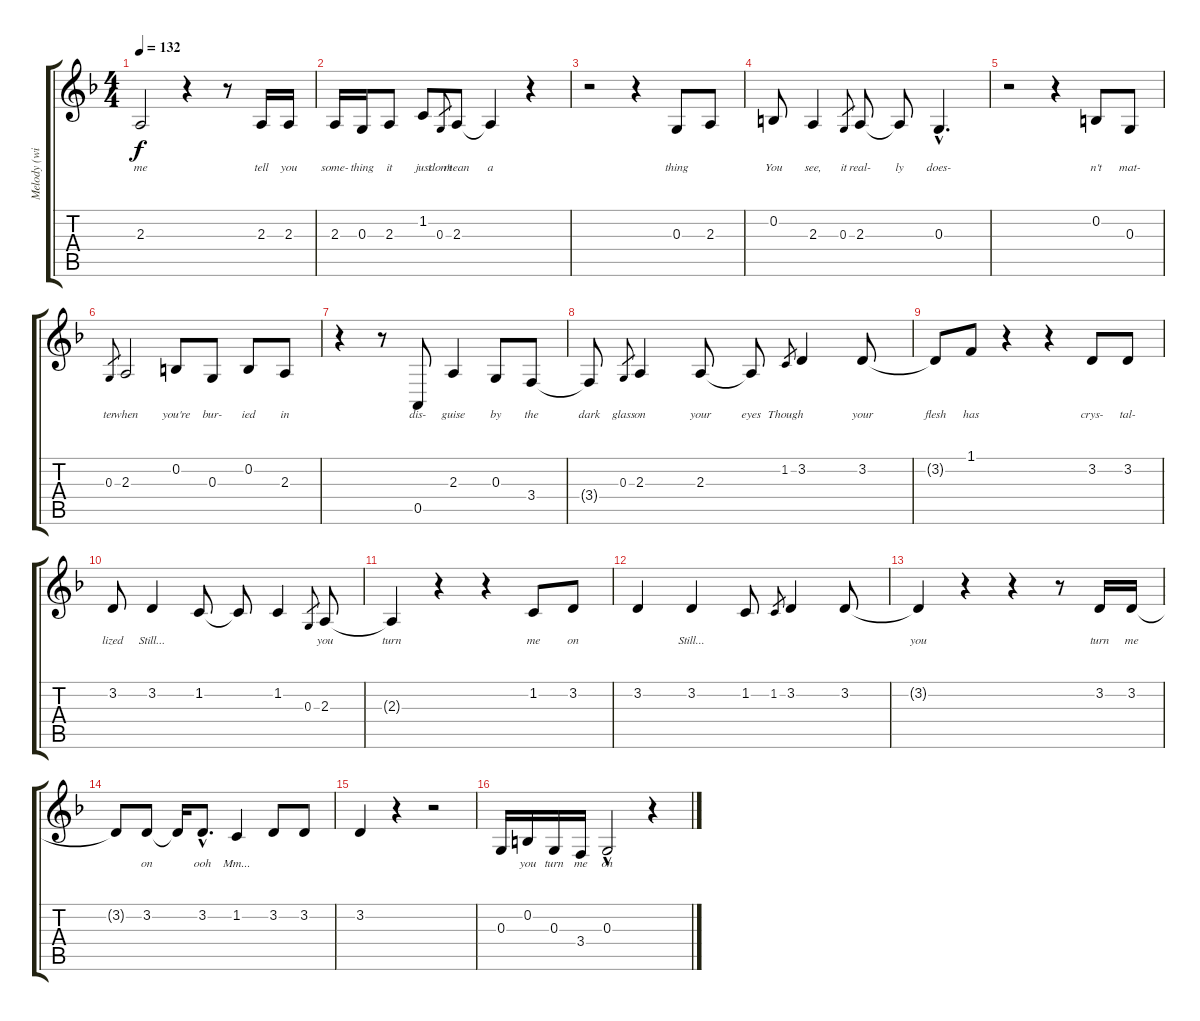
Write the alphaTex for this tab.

\track ("Melody (with lyrics)" "Melody (wi") {instrument viola}
\staff {score tabs}
\tuning (E4 B3 G3 D3 A2 D2) {hide}
\ts (4 4)
\tempo 132
\clef g2
\ks f
2.3{t}.2{lyrics (0 "me") lyrics (1 "") lyrics (2 "") lyrics (3 "") lyrics (4 "") dy f} r.4 r.8 2.3.16{lyrics (0 "tell") lyrics (1 "") lyrics (2 "") lyrics (3 "") lyrics (4 "")} 2.3.16{lyrics (0 "you") lyrics (1 "") lyrics (2 "") lyrics (3 "") lyrics (4 "")} |
2.3.16{lyrics (0 "some-") lyrics (1 "") lyrics (2 "") lyrics (3 "") lyrics (4 "")} 0.3.16{lyrics (0 "thing") lyrics (1 "") lyrics (2 "") lyrics (3 "") lyrics (4 "")} 2.3.8{lyrics (0 "it") lyrics (1 "") lyrics (2 "") lyrics (3 "") lyrics (4 "")} 1.2.8{lyrics (0 "just") lyrics (1 "") lyrics (2 "") lyrics (3 "") lyrics (4 "")} 0.3.8{lyrics (0 "don't") lyrics (1 "") lyrics (2 "") lyrics (3 "") lyrics (4 "") gr} 2.3.8{lyrics (0 "mean") lyrics (1 "") lyrics (2 "") lyrics (3 "") lyrics (4 "")} 2.3{t}.4{lyrics (0 "a") lyrics (1 "") lyrics (2 "") lyrics (3 "") lyrics (4 "")} r.4 |
r.2 r.4 0.3.8{lyrics (0 "thing") lyrics (1 "") lyrics (2 "") lyrics (3 "") lyrics (4 "")} 2.3.8{lyrics (0 "") lyrics (1 "") lyrics (2 "") lyrics (3 "") lyrics (4 "")} |
0.2.8{lyrics (0 "You") lyrics (1 "") lyrics (2 "") lyrics (3 "") lyrics (4 "")} 2.3.4{lyrics (0 "see,") lyrics (1 "") lyrics (2 "") lyrics (3 "") lyrics (4 "")} 0.3.8{lyrics (0 "it") lyrics (1 "") lyrics (2 "") lyrics (3 "") lyrics (4 "") gr} 2.3.8{lyrics (0 "real-") lyrics (1 "") lyrics (2 "") lyrics (3 "") lyrics (4 "")} 2.3{t}.8{lyrics (0 "ly") lyrics (1 "") lyrics (2 "") lyrics (3 "") lyrics (4 "")} 0.3{hac}.4{d lyrics (0 "does-") lyrics (1 "") lyrics (2 "") lyrics (3 "") lyrics (4 "")} |
r.2 r.4 0.2.8{lyrics (0 "n't") lyrics (1 "") lyrics (2 "") lyrics (3 "") lyrics (4 "")} 0.3.8{lyrics (0 "mat-") lyrics (1 "") lyrics (2 "") lyrics (3 "") lyrics (4 "")} |
0.3.8{lyrics (0 "ter") lyrics (1 "") lyrics (2 "") lyrics (3 "") lyrics (4 "") gr} 2.3.2{lyrics (0 "when") lyrics (1 "") lyrics (2 "") lyrics (3 "") lyrics (4 "")} 0.2.8{lyrics (0 "you're") lyrics (1 "") lyrics (2 "") lyrics (3 "") lyrics (4 "")} 0.3.8{lyrics (0 "bur-") lyrics (1 "") lyrics (2 "") lyrics (3 "") lyrics (4 "")} 0.2.8{lyrics (0 "ied") lyrics (1 "") lyrics (2 "") lyrics (3 "") lyrics (4 "")} 2.3.8{lyrics (0 "in") lyrics (1 "") lyrics (2 "") lyrics (3 "") lyrics (4 "")} |
r.4 r.8 0.5.8{lyrics (0 "dis-") lyrics (1 "") lyrics (2 "") lyrics (3 "") lyrics (4 "")} 2.3.4{lyrics (0 "guise") lyrics (1 "") lyrics (2 "") lyrics (3 "") lyrics (4 "")} 0.3.8{lyrics (0 "by") lyrics (1 "") lyrics (2 "") lyrics (3 "") lyrics (4 "")} 3.4.8{lyrics (0 "the") lyrics (1 "") lyrics (2 "") lyrics (3 "") lyrics (4 "")} |
3.4{t}.8{lyrics (0 "dark") lyrics (1 "") lyrics (2 "") lyrics (3 "") lyrics (4 "")} 0.3.8{lyrics (0 "glass") lyrics (1 "") lyrics (2 "") lyrics (3 "") lyrics (4 "") gr} 2.3.4{lyrics (0 "on") lyrics (1 "") lyrics (2 "") lyrics (3 "") lyrics (4 "")} 2.3.8{lyrics (0 "your") lyrics (1 "") lyrics (2 "") lyrics (3 "") lyrics (4 "")} 2.3{t}.8{lyrics (0 "eyes") lyrics (1 "") lyrics (2 "") lyrics (3 "") lyrics (4 "")} 1.2.8{lyrics (0 "Though") lyrics (1 "") lyrics (2 "") lyrics (3 "") lyrics (4 "") gr} 3.2.4{lyrics (0 "") lyrics (1 "") lyrics (2 "") lyrics (3 "") lyrics (4 "")} 3.2.8{lyrics (0 "your") lyrics (1 "") lyrics (2 "") lyrics (3 "") lyrics (4 "")} |
3.2{t}.8{lyrics (0 "flesh") lyrics (1 "") lyrics (2 "") lyrics (3 "") lyrics (4 "")} 1.1.8{lyrics (0 "has") lyrics (1 "") lyrics (2 "") lyrics (3 "") lyrics (4 "")} r.4 r.4 3.2.8{lyrics (0 "crys-") lyrics (1 "") lyrics (2 "") lyrics (3 "") lyrics (4 "")} 3.2.8{lyrics (0 "tal-") lyrics (1 "") lyrics (2 "") lyrics (3 "") lyrics (4 "")} |
3.2.8{lyrics (0 "lized") lyrics (1 "") lyrics (2 "") lyrics (3 "") lyrics (4 "")} 3.2.4{lyrics (0 "Still...") lyrics (1 "") lyrics (2 "") lyrics (3 "") lyrics (4 "")} 1.2.8{lyrics (0 "") lyrics (1 "") lyrics (2 "") lyrics (3 "") lyrics (4 "")} 1.2{t}.8{lyrics (0 "") lyrics (1 "") lyrics (2 "") lyrics (3 "") lyrics (4 "")} 1.2.4{lyrics (0 "") lyrics (1 "") lyrics (2 "") lyrics (3 "") lyrics (4 "")} 0.3.8{lyrics (0 "") lyrics (1 "") lyrics (2 "") lyrics (3 "") lyrics (4 "") gr} 2.3.8{lyrics (0 "you") lyrics (1 "") lyrics (2 "") lyrics (3 "") lyrics (4 "")} |
2.3{t}.4{lyrics (0 "turn") lyrics (1 "") lyrics (2 "") lyrics (3 "") lyrics (4 "")} r.4 r.4 1.2.8{lyrics (0 "me") lyrics (1 "") lyrics (2 "") lyrics (3 "") lyrics (4 "")} 3.2.8{lyrics (0 "on") lyrics (1 "") lyrics (2 "") lyrics (3 "") lyrics (4 "")} |
3.2.4{lyrics (0 "") lyrics (1 "") lyrics (2 "") lyrics (3 "") lyrics (4 "")} 3.2.4{lyrics (0 "Still...") lyrics (1 "") lyrics (2 "") lyrics (3 "") lyrics (4 "")} 1.2.8{lyrics (0 "") lyrics (1 "") lyrics (2 "") lyrics (3 "") lyrics (4 "")} 1.2.8{lyrics (0 "") lyrics (1 "") lyrics (2 "") lyrics (3 "") lyrics (4 "") gr} 3.2.4{lyrics (0 "") lyrics (1 "") lyrics (2 "") lyrics (3 "") lyrics (4 "")} 3.2.8{lyrics (0 "") lyrics (1 "") lyrics (2 "") lyrics (3 "") lyrics (4 "")} |
3.2{t}.4{lyrics (0 "you") lyrics (1 "") lyrics (2 "") lyrics (3 "") lyrics (4 "")} r.4 r.4 r.8 3.2.16{lyrics (0 "turn") lyrics (1 "") lyrics (2 "") lyrics (3 "") lyrics (4 "")} 3.2.16{lyrics (0 "me") lyrics (1 "") lyrics (2 "") lyrics (3 "") lyrics (4 "")} |
3.2{t}.8{lyrics (0 "") lyrics (1 "") lyrics (2 "") lyrics (3 "") lyrics (4 "")} 3.2.8{lyrics (0 "on") lyrics (1 "") lyrics (2 "") lyrics (3 "") lyrics (4 "")} 3.2{t}.16{lyrics (0 "") lyrics (1 "") lyrics (2 "") lyrics (3 "") lyrics (4 "")} 3.2{hac}.8{d lyrics (0 "ooh") lyrics (1 "") lyrics (2 "") lyrics (3 "") lyrics (4 "")} 1.2.4{lyrics (0 "Mm...") lyrics (1 "") lyrics (2 "") lyrics (3 "") lyrics (4 "")} 3.2.8{lyrics (0 "") lyrics (1 "") lyrics (2 "") lyrics (3 "") lyrics (4 "")} 3.2.8{lyrics (0 "") lyrics (1 "") lyrics (2 "") lyrics (3 "") lyrics (4 "")} |
3.2.4{lyrics (0 "") lyrics (1 "") lyrics (2 "") lyrics (3 "") lyrics (4 "")} r.4 r.2 |
0.3.16{lyrics (0 "") lyrics (1 "") lyrics (2 "") lyrics (3 "") lyrics (4 "")} 0.2.16{lyrics (0 "you") lyrics (1 "") lyrics (2 "") lyrics (3 "") lyrics (4 "")} 0.3.16{lyrics (0 "turn") lyrics (1 "") lyrics (2 "") lyrics (3 "") lyrics (4 "")} 3.4.16{lyrics (0 "me") lyrics (1 "") lyrics (2 "") lyrics (3 "") lyrics (4 "")} 0.3{hac}.2{lyrics (0 "on") lyrics (1 "") lyrics (2 "") lyrics (3 "") lyrics (4 "")} r.4
